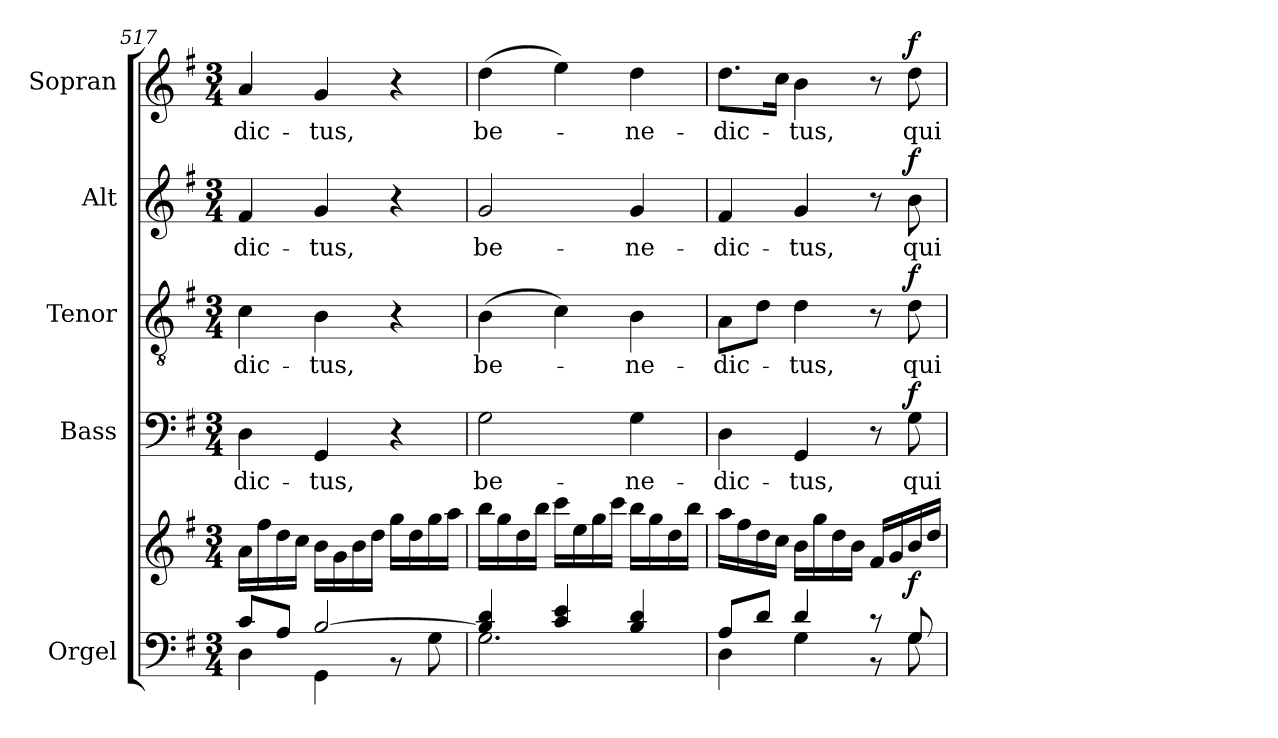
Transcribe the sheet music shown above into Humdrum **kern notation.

**kern	**kern	**dynam	**kern	**text	**dynam	**kern	**text	**dynam	**kern	**text	**dynam	**kern	**text	**dynam
*part5	*part5	*part5	*part4	*part4	*part4	*part3	*part3	*part3	*part2	*part2	*part2	*part1	*part1	*part1
*staff6	*staff5	*staff5/6	*staff4	*staff4	*staff4	*staff3	*staff3	*staff3	*staff2	*staff2	*staff2	*staff1	*staff1	*staff1
*I"Orgel	*	*	*I"Bass	*	*	*I"Tenor	*	*	*I"Alt	*	*	*I"Sopran	*	*
*I'Org.	*	*	*I'B	*	*	*I'T	*	*	*I'A	*	*	*I'S	*	*
*clefF4	*clefG2	*	*clefF4	*	*	*clefGv2	*	*	*clefG2	*	*	*clefG2	*	*
*k[f#]	*k[f#]	*	*k[f#]	*	*	*k[f#]	*	*	*k[f#]	*	*	*k[f#]	*	*
*G:	*G:	*	*G:	*	*	*G:	*	*	*G:	*	*	*G:	*	*
*M3/4	*M3/4	*	*M3/4	*	*	*M3/4	*	*	*M3/4	*	*	*M3/4	*	*
=517	=517	=517	=517	=517	=517	=517	=517	=517	=517	=517	=517	=517	=517	=517
*^	*	*	*	*	*	*	*	*	*	*	*	*	*	*
!	!	!	!	!	!LO:LY:b	!	!	!LO:LY:b	!	!	!LO:LY:b	!	!	!LO:LY:b	!
8c/L	4D\	16a\LL	.	4D\	-dic-	.	4c\	-dic-	.	4f#/	-dic-	.	4a/	-dic-	.
.	.	16ff#\	.	.	.	.	.	.	.	.	.	.	.	.	.
8A/J	.	16dd\	.	.	.	.	.	.	.	.	.	.	.	.	.
.	.	16cc\JJ	.	.	.	.	.	.	.	.	.	.	.	.	.
!	!	!	!	!	!LO:LY:b	!	!	!LO:LY:b	!	!	!LO:LY:b	!	!	!LO:LY:b	!
[>2B/	4GG\	16b\LL	.	4GG/	-tus,	.	4B\	-tus,	.	4g/	-tus,	.	4g/	-tus,	.
.	.	16g\	.	.	.	.	.	.	.	.	.	.	.	.	.
.	.	16b\	.	.	.	.	.	.	.	.	.	.	.	.	.
.	.	16dd\JJ	.	.	.	.	.	.	.	.	.	.	.	.	.
.	8r	16gg\LL	.	4r	.	.	4r	.	.	4r	.	.	4r	.	.
.	.	16dd\	.	.	.	.	.	.	.	.	.	.	.	.	.
.	8G\	16gg\	.	.	.	.	.	.	.	.	.	.	.	.	.
.	.	16aa\JJ	.	.	.	.	.	.	.	.	.	.	.	.	.
=518	=518	=518	=518	=518	=518	=518	=518	=518	=518	=518	=518	=518	=518	=518	=518
!	!	!	!	!	!LO:LY:b	!	!	!LO:LY:b	!	!	!LO:LY:b	!	!	!LO:LY:b	!
4B/] 4d/	2.G\	16bb\LL	.	2G\	be-	.	(>4B\	be-	.	2g/	be-	.	(>4dd\	be-	.
.	.	16gg\	.	.	.	.	.	.	.	.	.	.	.	.	.
.	.	16dd\	.	.	.	.	.	.	.	.	.	.	.	.	.
.	.	16bb\JJ	.	.	.	.	.	.	.	.	.	.	.	.	.
4c/ 4e/	.	16ccc\LL	.	.	.	.	4c\)	.	.	.	.	.	4ee\)	.	.
.	.	16ee\	.	.	.	.	.	.	.	.	.	.	.	.	.
.	.	16gg\	.	.	.	.	.	.	.	.	.	.	.	.	.
.	.	16ccc\JJ	.	.	.	.	.	.	.	.	.	.	.	.	.
!	!	!	!	!	!LO:LY:b	!	!	!LO:LY:b	!	!	!LO:LY:b	!	!	!LO:LY:b	!
4B/ 4d/	.	16bb\LL	.	4G\	-ne-	.	4B\	-ne-	.	4g/	-ne-	.	4dd\	-ne-	.
.	.	16gg\	.	.	.	.	.	.	.	.	.	.	.	.	.
.	.	16dd\	.	.	.	.	.	.	.	.	.	.	.	.	.
.	.	16bb\JJ	.	.	.	.	.	.	.	.	.	.	.	.	.
=519	=519	=519	=519	=519	=519	=519	=519	=519	=519	=519	=519	=519	=519	=519	=519
!	!	!	!	!	!LO:LY:b	!	!	!LO:LY:b	!	!	!LO:LY:b	!	!	!LO:LY:b	!
8A/L	4D\	16aa\LL	.	4D\	-dic-	.	8A\L	-dic-	.	4f#/	-dic-	.	8.dd\L	-dic-	.
.	.	16ff#\	.	.	.	.	.	.	.	.	.	.	.	.	.
8d/J	.	16dd\	.	.	.	.	8d\J	.	.	.	.	.	.	.	.
.	.	16cc\JJ	.	.	.	.	.	.	.	.	.	.	16cc\Jk	.	.
!	!	!	!	!	!LO:LY:b	!	!	!LO:LY:b	!	!	!LO:LY:b	!	!	!LO:LY:b	!
4d/	4G\	16b\LL	.	4GG/	-tus,	.	4d\	-tus,	.	4g/	-tus,	.	4b\	-tus,	.
.	.	16gg\	.	.	.	.	.	.	.	.	.	.	.	.	.
.	.	16dd\	.	.	.	.	.	.	.	.	.	.	.	.	.
.	.	16b\JJ	.	.	.	.	.	.	.	.	.	.	.	.	.
8r	8r	16f#/LL	.	8r	.	.	8r	.	.	8r	.	.	8r	.	.
.	.	16g/	.	.	.	.	.	.	.	.	.	.	.	.	.
!	!	!	!LO:DY:b	!	!LO:LY:b	!LO:DY:a	!	!LO:LY:b	!LO:DY:a	!	!LO:LY:b	!LO:DY:a	!	!LO:LY:b	!LO:DY:a
8G/	8G\	16b/	f	8G\	qui	f	8d\	qui	f	8b\	qui	f	8dd\	qui	f
.	.	16dd/JJ	.	.	.	.	.	.	.	.	.	.	.	.	.
*v	*v	*	*	*	*	*	*	*	*	*	*	*	*	*	*
=	=	=	=	=	=	=	=	=	=	=	=	=	=	=
*-	*-	*-	*-	*-	*-	*-	*-	*-	*-	*-	*-	*-	*-	*-
